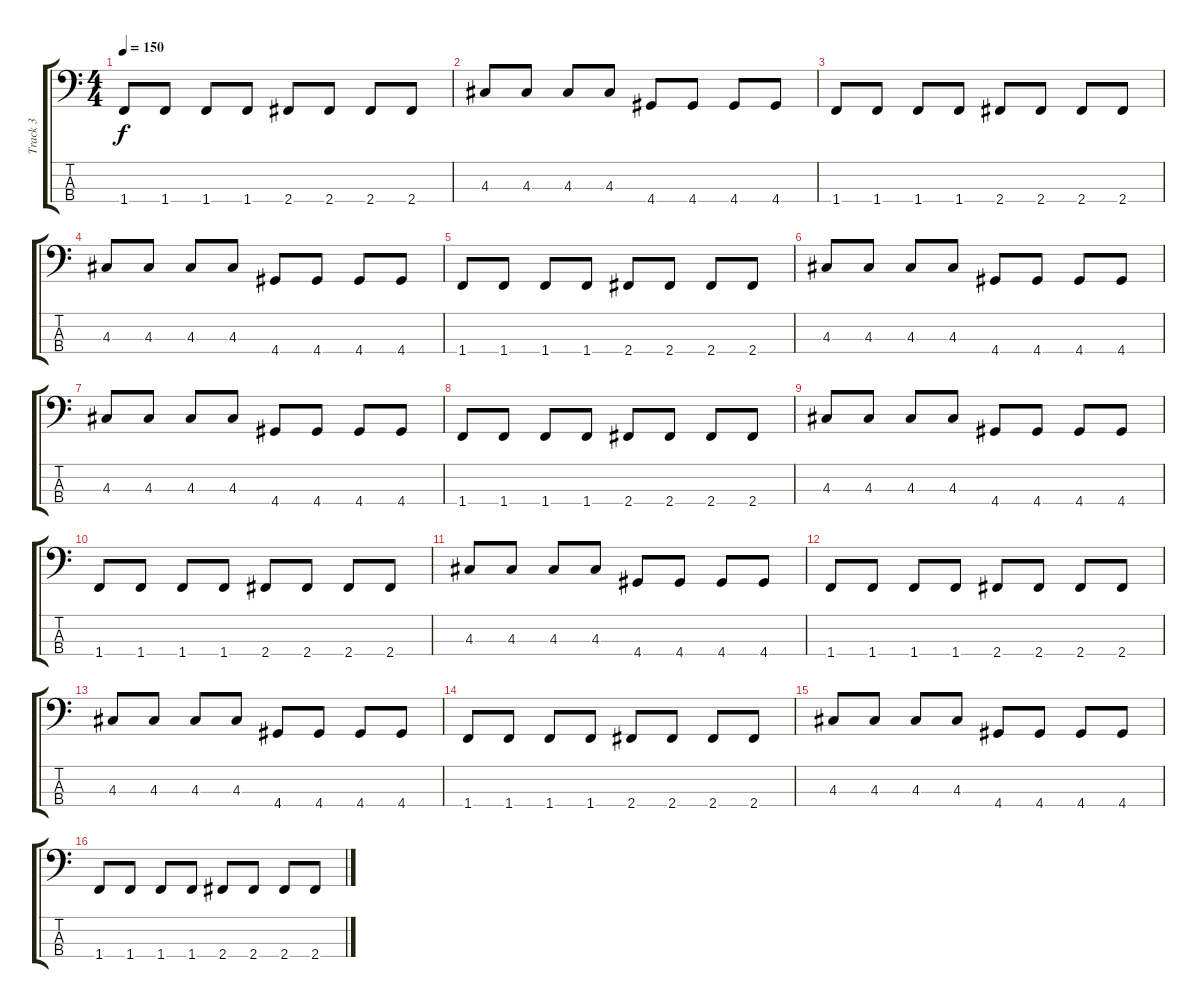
\track ("Track 3" "Track 3") {instrument electricbasspick}
\staff {score tabs}
\tuning (G2 D2 A1 E1) {hide}
\ts (4 4)
\tempo 150
\clef f4
\ks c
1.4.8{dy f} 1.4.8 1.4.8 1.4.8 2.4.8 2.4.8 2.4.8 2.4.8 |
4.3.8 4.3.8 4.3.8 4.3.8 4.4.8 4.4.8 4.4.8 4.4.8 |
1.4.8 1.4.8 1.4.8 1.4.8 2.4.8 2.4.8 2.4.8 2.4.8 |
4.3.8 4.3.8 4.3.8 4.3.8 4.4.8 4.4.8 4.4.8 4.4.8 |
1.4.8 1.4.8 1.4.8 1.4.8 2.4.8 2.4.8 2.4.8 2.4.8 |
4.3.8 4.3.8 4.3.8 4.3.8 4.4.8 4.4.8 4.4.8 4.4.8 |
4.3.8 4.3.8 4.3.8 4.3.8 4.4.8 4.4.8 4.4.8 4.4.8 |
1.4.8 1.4.8 1.4.8 1.4.8 2.4.8 2.4.8 2.4.8 2.4.8 |
4.3.8 4.3.8 4.3.8 4.3.8 4.4.8 4.4.8 4.4.8 4.4.8 |
1.4.8 1.4.8 1.4.8 1.4.8 2.4.8 2.4.8 2.4.8 2.4.8 |
4.3.8 4.3.8 4.3.8 4.3.8 4.4.8 4.4.8 4.4.8 4.4.8 |
1.4.8 1.4.8 1.4.8 1.4.8 2.4.8 2.4.8 2.4.8 2.4.8 |
4.3.8 4.3.8 4.3.8 4.3.8 4.4.8 4.4.8 4.4.8 4.4.8 |
1.4.8 1.4.8 1.4.8 1.4.8 2.4.8 2.4.8 2.4.8 2.4.8 |
4.3.8 4.3.8 4.3.8 4.3.8 4.4.8 4.4.8 4.4.8 4.4.8 |
1.4.8 1.4.8 1.4.8 1.4.8 2.4.8 2.4.8 2.4.8 2.4.8
